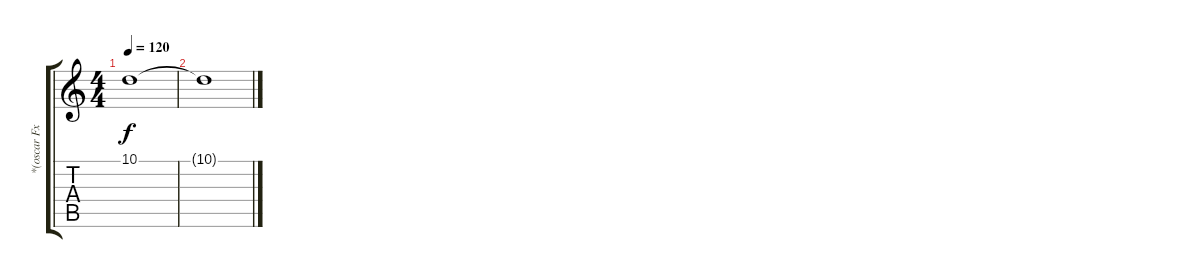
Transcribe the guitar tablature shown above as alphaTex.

\track ("*(oscar Fx)" "*(oscar Fx") {instrument rockorgan}
\staff {score tabs}
\tuning (E4 B3 G3 D3 A2 E2) {hide}
\ts (4 4)
\tempo 120
\clef g2
\ks c
10.1{t}.1{dy f} |
10.1{t}.1
